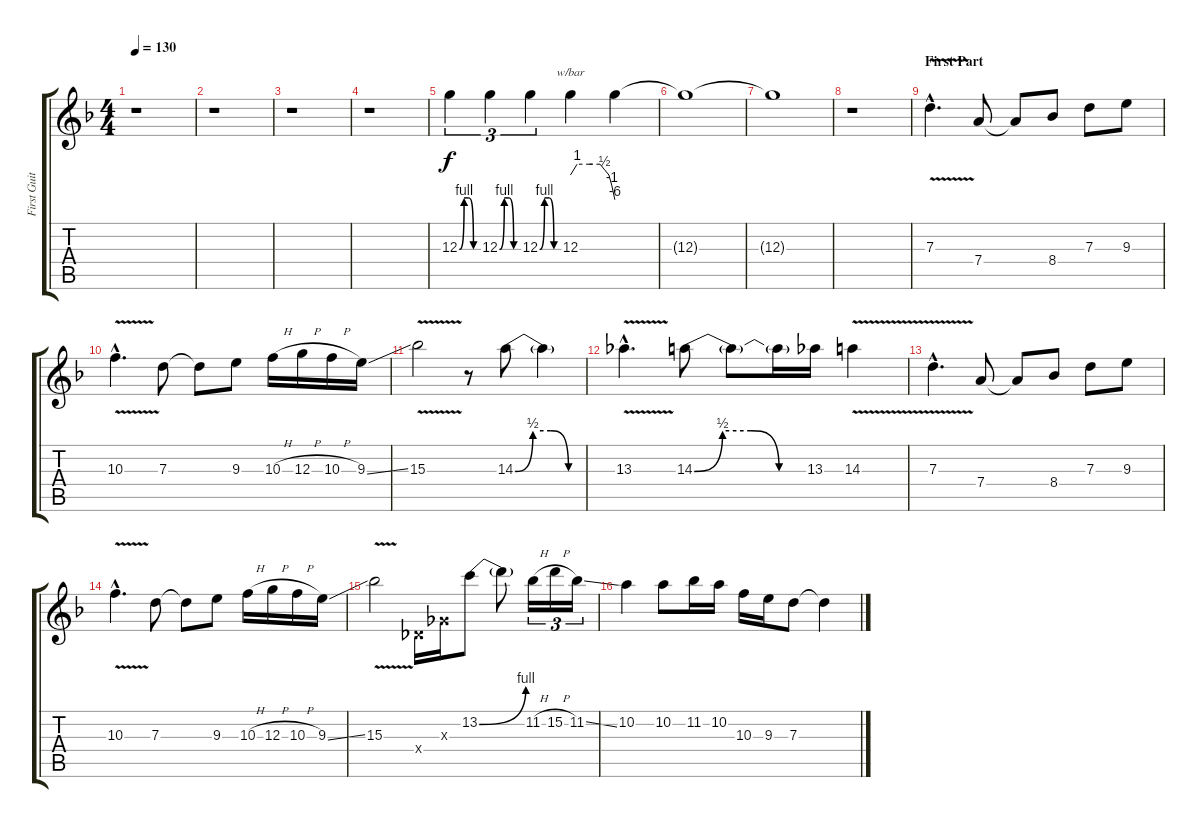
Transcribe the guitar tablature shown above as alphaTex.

\track ("First Guitar" "First Guit") {instrument overdrivenguitar}
\staff {score tabs}
\tuning (E4 B3 G3 D3 A2 E2) {hide}
\ts (4 4)
\tempo 130
\clef g2
\ks f
r.1{dy f instrument overdrivenguitar} |
r.1 |
r.1 |
r.1 |
12.3{be (custom 0 0 15 4 30 4 45 0 60 0)}.4{tu (3 2)} 12.3{be (custom 0 0 15 4 30 4 45 0 60 0)}.4{tu (3 2)} 12.3{be (custom 0 0 15 4 30 4 45 0 60 0)}.4{tu (3 2)} 12.3.4{tbe (custom default 0 0 9 4 26 4 30 4 40 4 46 2 52 0 56 -4 60 -24)} 12.3{t}.4 |
12.3{t}.1 |
12.3{t}.1 |
r.1 |
\section ("" "First Part")
7.3{v hac}.4{d} 7.4.8 7.4{t}.8 8.4.8 7.3.8 9.3.8 |
10.3{v hac}.4{d} 7.3.8 7.3{t}.8 9.3.8 10.3{h}.16 12.3{h}.16 10.3{h}.16 9.3{ss}.16 |
15.3{v}.2 r.8 14.3{be (custom 0 0 15 2 30 2 45 0 60 0)}.8 14.3{t}.4 |
13.3{v hac}.4{d} 14.3{be (custom 0 0 15 2 30 2 45 0 60 0)}.8 14.3{t}.8 14.3{t}.16 13.3.16 14.3{v}.4 |
7.3{v hac}.4{d} 7.4.8 7.4{t}.8 8.4.8 7.3.8 9.3.8 |
10.3{v hac}.4{d} 7.3.8 7.3{t}.8 9.3.8 10.3{h}.16 12.3{h}.16 10.3{h}.16 9.3{ss}.16 |
15.3{v}.2 -1.4{x}.16 -1.3{x}.16 13.2{be (bend 0 0 60 4)}.8 13.2{t}.8 11.2{h}.16{tu (3 2)} 15.2{h}.16{tu (3 2)} 11.2{ss}.16{tu (3 2)} |
10.2.4 10.2.8 11.2.16 10.2.16 10.3.16 9.3.16 7.3.8 7.3{t}.4
